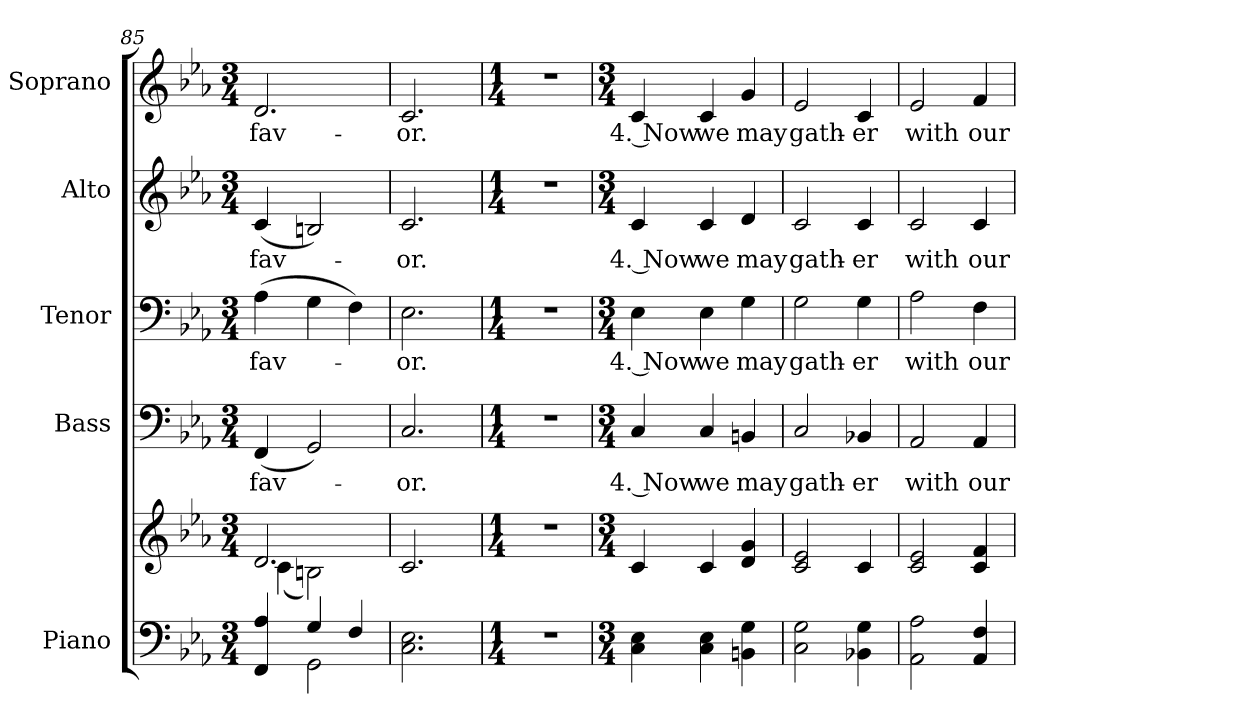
**kern	**kern	**kern	**text	**kern	**text	**kern	**text	**kern	**text
*part5	*part5	*part4	*part4	*part3	*part3	*part2	*part2	*part1	*part1
*staff6	*staff5	*staff4	*staff4	*staff3	*staff3	*staff2	*staff2	*staff1	*staff1
*I"Piano	*	*I"Bass	*	*I"Tenor	*	*I"Alto	*	*I"Soprano	*
*I'Pno.	*	*I'B.	*	*I'T.	*	*I'A.	*	*I'S.	*
*clefF4	*clefG2	*clefF4	*	*clefF4	*	*clefG2	*	*clefG2	*
*k[b-e-a-]	*k[b-e-a-]	*k[b-e-a-]	*	*k[b-e-a-]	*	*k[b-e-a-]	*	*k[b-e-a-]	*
*E-:	*E-:	*E-:	*	*E-:	*	*E-:	*	*E-:	*
*M3/4	*M3/4	*M3/4	*	*M3/4	*	*M3/4	*	*M3/4	*
=85	=85	=85	=85	=85	=85	=85	=85	=85	=85
*^	*^	*	*	*	*	*	*	*	*
!	!	!	!	!	!LO:LY:b:color=#000000	!	!	!	!	!	!
!	!	!	!	!	!	!	!LO:LY:b:color=#000000	!	!	!	!
!	!	!	!	!	!	!	!	!	!LO:LY:b:color=#000000	!	!
!	!	!	!	!	!	!	!	!	!	!	!LO:LY:b:color=#000000
4FFi/ 4A-i	4ryy	2.di/	(4ci\	(4FFi/	fav-	(4A-i\	fav-	(4ci/	fav-	2.di/	fav-
4Gi/	2GGi\	.	2Bni\)	2GGi/)	.	4Gi\	.	2Bni/)	.	.	.
4Fi/	.	.	.	.	.	4Fi\)	.	.	.	.	.
*v	*v	*	*	*	*	*	*	*	*	*	*
*	*v	*v	*	*	*	*	*	*	*	*
!!LO:PB:g=z
=86	=86	=86	=86	=86	=86	=86	=86	=86	=86
!	!	!	!LO:LY:b:color=#000000	!	!	!	!	!	!
!	!	!	!	!	!LO:LY:b:color=#000000	!	!	!	!
!	!	!	!	!	!	!	!LO:LY:b:color=#000000	!	!
!	!	!	!	!	!	!	!	!	!LO:LY:b:color=#000000
2.Ci\ 2.E-i	2.ci/	2.Ci/	-or.	2.E-i\	-or.	2.ci/	-or.	2.ci/	-or.
=87	=87	=87	=87	=87	=87	=87	=87	=87	=87
*M1/4	*M1/4	*M1/4	*	*M1/4	*	*M1/4	*	*M1/4	*
!LO:N:vis=1	!LO:N:vis=1	!LO:N:vis=1	!	!LO:N:vis=1	!	!LO:N:vis=1	!	!LO:N:vis=1	!
4r	4r	4r	.	4r	.	4r	.	4r	.
=88	=88	=88	=88	=88	=88	=88	=88	=88	=88
*M3/4	*M3/4	*M3/4	*	*M3/4	*	*M3/4	*	*M3/4	*
!	!	!	!LO:LY:b:color=#000000	!	!	!	!	!	!
!	!	!	!	!	!LO:LY:b:color=#000000	!	!	!	!
!	!	!	!	!	!	!	!LO:LY:b:color=#000000	!	!
!	!	!	!	!	!	!	!	!	!LO:LY:b:color=#000000
4Ci\ 4E-i	4ci/	4Ci/	4. Now	4E-i\	4. Now	4ci/	4. Now	4ci/	4. Now
!	!	!	!LO:LY:b:color=#000000	!	!	!	!	!	!
!	!	!	!	!	!LO:LY:b:color=#000000	!	!	!	!
!	!	!	!	!	!	!	!LO:LY:b:color=#000000	!	!
!	!	!	!	!	!	!	!	!	!LO:LY:b:color=#000000
4Ci\ 4E-i	4ci/	4Ci/	we	4E-i\	we	4ci/	we	4ci/	we
!	!	!	!LO:LY:b:color=#000000	!	!	!	!	!	!
!	!	!	!	!	!LO:LY:b:color=#000000	!	!	!	!
!	!	!	!	!	!	!	!LO:LY:b:color=#000000	!	!
!	!	!	!	!	!	!	!	!	!LO:LY:b:color=#000000
4BBni\ 4Gi	4di/ 4gi	4BBni/	may	4Gi\	may	4di/	may	4gi/	may
!!LO:PB:g=z
=89	=89	=89	=89	=89	=89	=89	=89	=89	=89
!	!	!	!LO:LY:b:color=#000000	!	!	!	!	!	!
!	!	!	!	!	!LO:LY:b:color=#000000	!	!	!	!
!	!	!	!	!	!	!	!LO:LY:b:color=#000000	!	!
!	!	!	!	!	!	!	!	!	!LO:LY:b:color=#000000
2Ci\ 2Gi	2ci/ 2e-i	2Ci/	gath-	2Gi\	gath-	2ci/	gath-	2e-i/	gath-
!	!	!	!LO:LY:b:color=#000000	!	!	!	!	!	!
!	!	!	!	!	!LO:LY:b:color=#000000	!	!	!	!
!	!	!	!	!	!	!	!LO:LY:b:color=#000000	!	!
!	!	!	!	!	!	!	!	!	!LO:LY:b:color=#000000
4BB-Xi\ 4Gi	4ci/	4BB-Xi/	-er	4Gi\	-er	4ci/	-er	4ci/	-er
=90	=90	=90	=90	=90	=90	=90	=90	=90	=90
!	!	!	!LO:LY:b:color=#000000	!	!	!	!	!	!
!	!	!	!	!	!LO:LY:b:color=#000000	!	!	!	!
!	!	!	!	!	!	!	!LO:LY:b:color=#000000	!	!
!	!	!	!	!	!	!	!	!	!LO:LY:b:color=#000000
2AA-i\ 2A-i	2ci/ 2e-i	2AA-i/	with	2A-i\	with	2ci/	with	2e-i/	with
!	!	!	!LO:LY:b:color=#000000	!	!	!	!	!	!
!	!	!	!	!	!LO:LY:b:color=#000000	!	!	!	!
!	!	!	!	!	!	!	!LO:LY:b:color=#000000	!	!
!	!	!	!	!	!	!	!	!	!LO:LY:b:color=#000000
4AA-i/ 4Fi	4ci/ 4fi	4AA-i/	our	4Fi\	our	4ci/	our	4fi/	our
=	=	=	=	=	=	=	=	=	=
*-	*-	*-	*-	*-	*-	*-	*-	*-	*-
